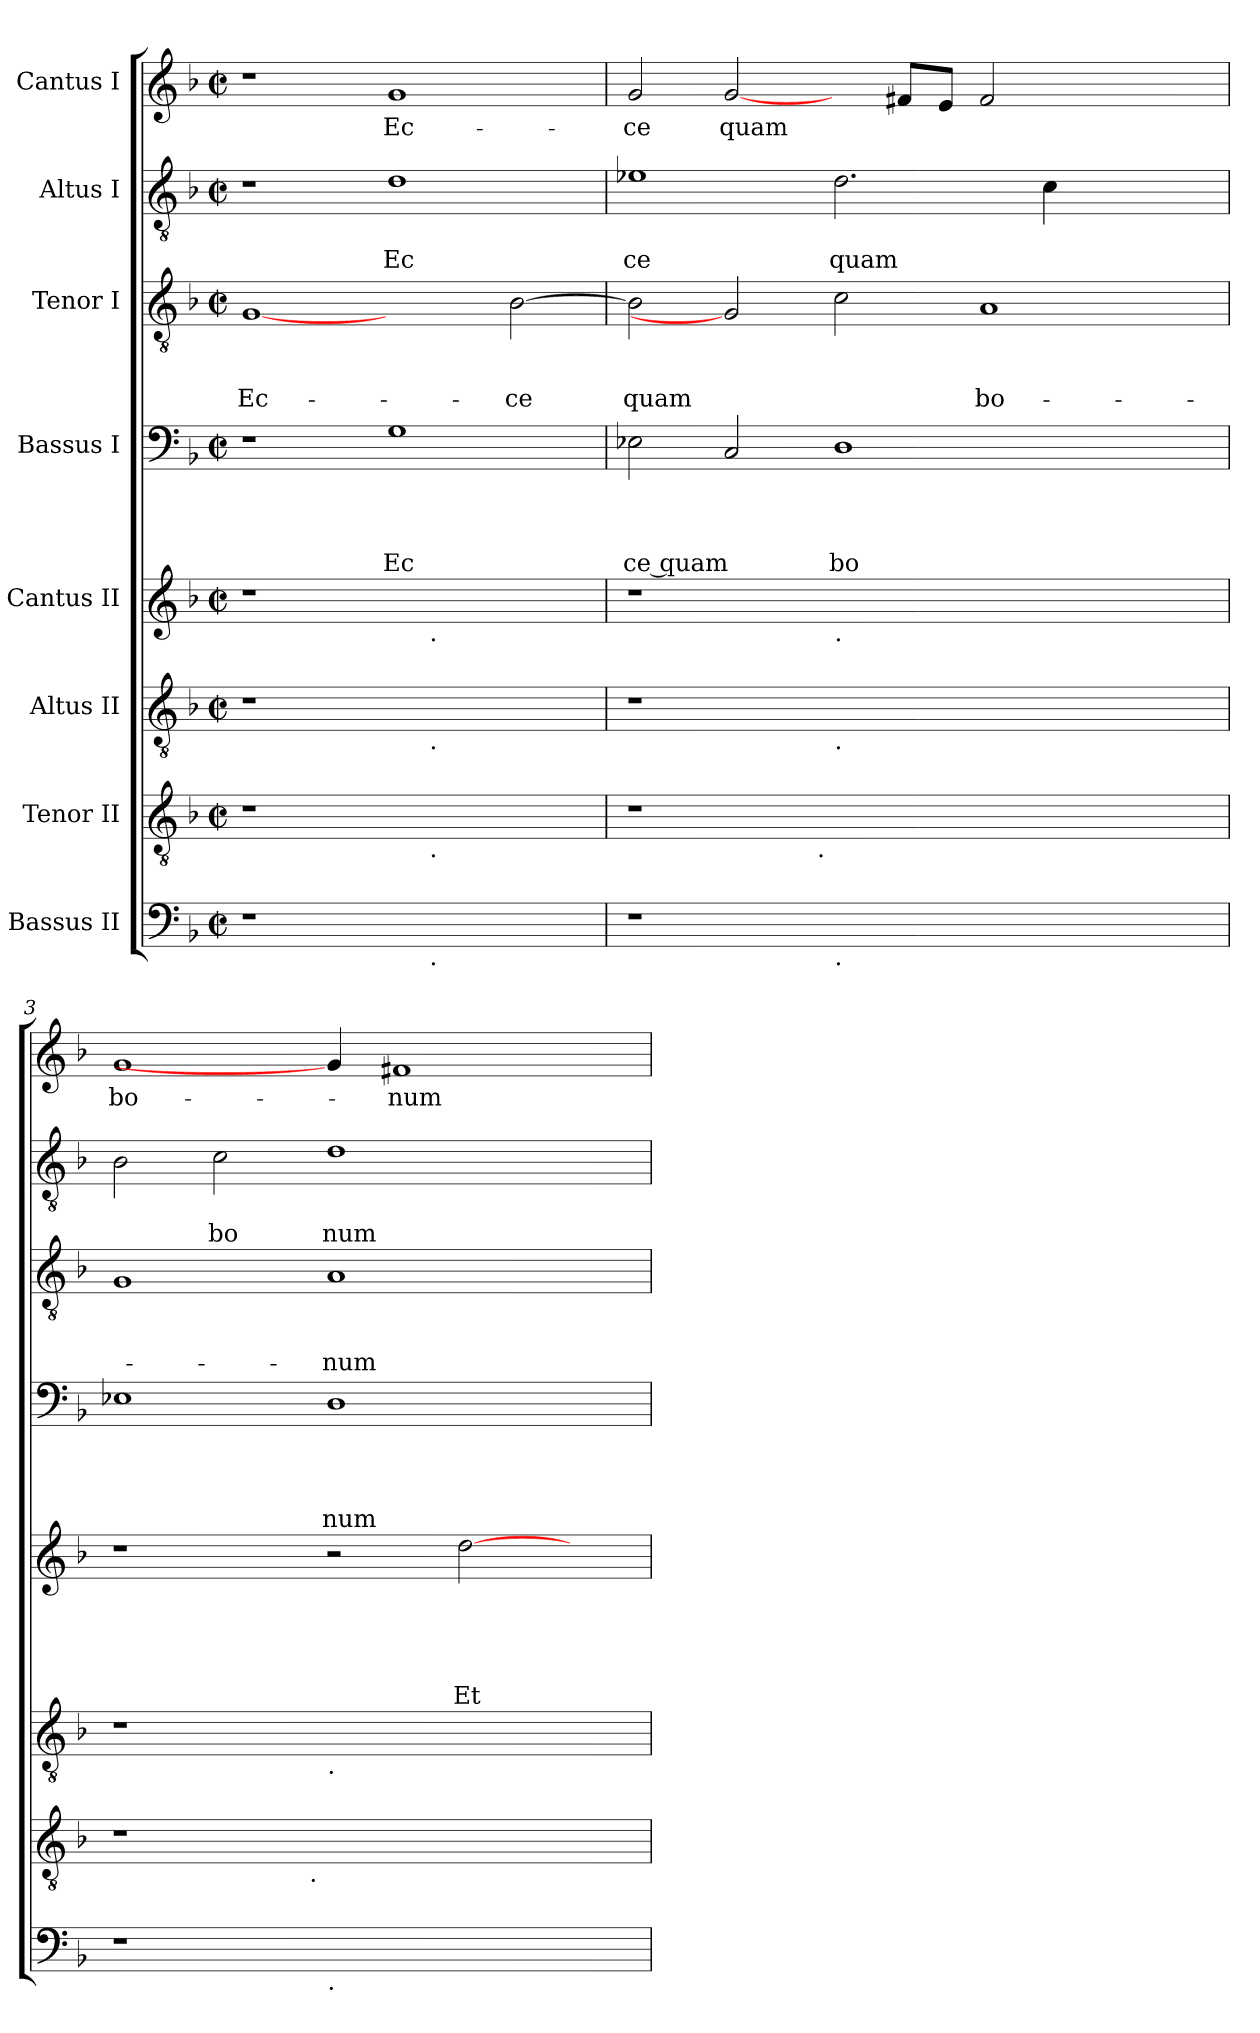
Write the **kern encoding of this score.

**kern	**kern	**kern	**kern	**text	**text	**text	**text	**text	**kern	**text	**text	**text	**text	**kern	**text	**text	**text	**kern	**text	**text	**kern	**text
*part8	*part7	*part6	*part5	*part5	*part5	*part5	*part5	*part5	*part4	*part4	*part4	*part4	*part4	*part3	*part3	*part3	*part3	*part2	*part2	*part2	*part1	*part1
*staff8	*staff7	*staff6	*staff5	*staff5	*staff5	*staff5	*staff5	*staff5	*staff4	*staff4	*staff4	*staff4	*staff4	*staff3	*staff3	*staff3	*staff3	*staff2	*staff2	*staff2	*staff1	*staff1
*I"Bassus II	*I"Tenor II	*I"Altus II	*I"Cantus II	*	*	*	*	*	*I"Bassus I	*	*	*	*	*I"Tenor I	*	*	*	*I"Altus I	*	*	*I"Cantus I	*
*clefF4	*clefGv2	*clefGv2	*clefG2	*	*	*	*	*	*clefF4	*	*	*	*	*clefGv2	*	*	*	*clefGv2	*	*	*clefG2	*
*k[b-]	*k[b-]	*k[b-]	*k[b-]	*	*	*	*	*	*k[b-]	*	*	*	*	*k[b-]	*	*	*	*k[b-]	*	*	*k[b-]	*
*F:	*F:	*F:	*F:	*	*	*	*	*	*F:	*	*	*	*	*F:	*	*	*	*F:	*	*	*F:	*
*M2/2	*M2/2	*M2/2	*M2/2	*	*	*	*	*	*M2/2	*	*	*	*	*M2/2	*	*	*	*M2/2	*	*	*M2/2	*
*met(c|)	*met(c|)	*met(c|)	*met(c|)	*	*	*	*	*	*met(c|)	*	*	*	*	*met(c|)	*	*	*	*met(c|)	*	*	*met(c|)	*
=1	=1	=1	=1	=1	=1	=1	=1	=1	=1	=1	=1	=1	=1	=1	=1	=1	=1	=1	=1	=1	=1	=1
!	!	!	!	!	!	!	!	!	!	!	!	!	!	!	!	!	!LO:LY:b	!	!	!	!	!
1r	1r	1r	1r	.	.	.	.	.	1r	.	.	.	.	[1G	.	.	Ec-	1r	.	.	1r	.
!	!	!	!	!	!	!	!	!	!	!	!	!	!LO:LY:b	!	!	!	!	!	!	!LO:LY:b	!	!LO:LY:b
8ryy	8ryy	8ryy	8ryy	.	.	.	.	.	1G	.	.	.	Ec	2ryy	.	.	.	1d	.	Ec	1g	Ec-
!	!	!	!LO:TX:b:t=.	!	!	!	!	!	!	!	!	!	!	!	!	!	!	!	!	!	!	!
!	!	!LO:TX:b:t=.	!	!	!	!	!	!	!	!	!	!	!	!	!	!	!	!	!	!	!	!
!	!LO:TX:b:t=.	!	!	!	!	!	!	!	!	!	!	!	!	!	!	!	!	!	!	!	!	!
!LO:TX:b:t=.	!	!	!	!	!	!	!	!	!	!	!	!	!	!	!	!	!	!	!	!	!	!
2..ryy	2..ryy	2..ryy	2..ryy	.	.	.	.	.	.	.	.	.	.	.	.	.	.	.	.	.	.	.
!	!	!	!	!	!	!	!	!	!	!	!	!	!	!	!	!	!LO:LY:b	!	!	!	!	!
.	.	.	.	.	.	.	.	.	.	.	.	.	.	[>2B-\	.	.	-ce	.	.	.	.	.
=2	=2	=2	=2	=2	=2	=2	=2	=2	=2	=2	=2	=2	=2	=2	=2	=2	=2	=2	=2	=2	=2	=2
!	!	!	!	!	!	!	!	!	!	!	!	!	!LO:LY:b	!	!	!	!LO:LY:b	!	!	!LO:LY:b	!	!LO:LY:b
*	*^	*	*	*	*	*	*	*	*	*	*	*	*	*	*	*	*	*	*	*	*	*
1r	1r	2ryy	1r	1r	.	.	.	.	.	2E-X\	.	.	.	ce quam	2B-\]	.	.	quam	1e-X	.	ce	2g/	-ce
!	!	!	!	!	!	!	!	!	!	!	!	!	!	!	!	!	!	!	!	!	!	!	!LO:LY:b
.	.	4...ryy	.	.	.	.	.	.	.	2C/	.	.	.	.	2G]	.	.	.	.	.	.	[2g/	quam
!	!	!LO:TX:b:t=.	!	!	!	!	!	!	!	!	!	!	!	!	!	!	!	!	!	!	!	!	!
.	.	1ryy	.	.	.	.	.	.	.	.	.	.	.	.	.	.	.	.	.	.	.	.	.
!	!	!	!	!LO:TX:b:t=.	!	!	!	!	!	!	!	!	!	!	!	!	!	!	!	!	!	!	!
!	!	!	!LO:TX:b:t=.	!	!	!	!	!	!	!	!	!	!	!	!	!	!	!	!	!	!	!	!
!LO:TX:b:t=.	!	!	!	!	!	!	!	!	!	!	!	!	!	!	!	!	!	!	!	!	!	!	!
!	!	!	!	!	!	!	!	!	!	!	!	!	!	!LO:LY:b	!	!	!	!	!	!	!LO:LY:b	!	!
1.ryy	1.ryy	.	1.ryy	1.ryy	.	.	.	.	.	1D	.	.	.	bo	2c\	.	.	.	2.d\	.	quam	4ryy	.
.	.	.	.	.	.	.	.	.	.	.	.	.	.	.	.	.	.	.	.	.	.	8f#/L	.
.	.	.	.	.	.	.	.	.	.	.	.	.	.	.	.	.	.	.	.	.	.	8e/J	.
!	!	!	!	!	!	!	!	!	!	!	!	!	!	!	!	!	!	!LO:LY:b	!	!	!	!	!
.	.	.	.	.	.	.	.	.	.	.	.	.	.	.	1A	.	.	bo-	.	.	.	2f#/	.
.	.	.	.	.	.	.	.	.	.	.	.	.	.	.	.	.	.	.	4c\	.	.	.	.
.	.	2ryy	.	.	.	.	.	.	.	.	.	.	.	.	.	.	.	.	.	.	.	.	.
.	.	.	.	.	.	.	.	.	.	2ryy	.	.	.	.	.	.	.	.	2ryy	.	.	2ryy	.
.	.	32ryy	.	.	.	.	.	.	.	.	.	.	.	.	.	.	.	.	.	.	.	.	.
=3	=3	=3	=3	=3	=3	=3	=3	=3	=3	=3	=3	=3	=3	=3	=3	=3	=3	=3	=3	=3	=3	=3	=3
!	!	!	!	!	!	!	!	!	!	!	!	!	!	!	!	!	!	!	!	!	!	!	!LO:LY:b
1r	1r	2ryy	1r	1r	.	.	.	.	.	1E-X	.	.	.	.	1G	.	.	.	2B-\	.	.	1g	bo-
!	!	!	!	!	!	!	!	!	!	!	!	!	!	!	!	!	!	!	!	!	!LO:LY:b	!	!
.	.	4...ryy	.	.	.	.	.	.	.	.	.	.	.	.	.	.	.	.	2c\	.	bo	.	.
!	!	!LO:TX:b:t=.	!	!	!	!	!	!	!	!	!	!	!	!	!	!	!	!	!	!	!	!	!
.	.	1ryy	.	.	.	.	.	.	.	.	.	.	.	.	.	.	.	.	.	.	.	.	.
!	!	!	!LO:TX:b:t=.	!	!	!	!	!	!	!	!	!	!	!	!	!	!	!	!	!	!	!	!
!LO:TX:b:t=.	!	!	!	!	!	!	!	!	!	!	!	!	!	!	!	!	!	!	!	!	!	!	!
!	!	!	!	!	!	!	!	!	!	!	!	!	!	!LO:LY:b	!	!	!	!LO:LY:b	!	!	!LO:LY:b	!	!
1ryy	1ryy	.	1ryy	2r	.	.	.	.	.	1D	.	.	.	num	1A	.	.	-num	1d	.	num	4g/]	.
!	!	!	!	!	!	!	!	!	!	!	!	!	!	!	!	!	!	!	!	!	!	!	!LO:LY:b
.	.	.	.	.	.	.	.	.	.	.	.	.	.	.	.	.	.	.	.	.	.	1f#X	-num
!	!	!	!	!	!	!	!	!	!LO:LY:b	!	!	!	!	!	!	!	!	!	!	!	!	!	!
.	.	.	.	[>2dd\	.	.	.	.	Et	.	.	.	.	.	.	.	.	.	.	.	.	.	.
.	.	4ryy	.	.	.	.	.	.	.	.	.	.	.	.	.	.	.	.	.	.	.	.	.
4ryy	4ryy	.	4ryy	4ryy	.	.	.	.	.	4ryy	.	.	.	.	4ryy	.	.	.	4ryy	.	.	.	.
.	.	32ryy	.	.	.	.	.	.	.	.	.	.	.	.	.	.	.	.	.	.	.	.	.
*	*v	*v	*	*	*	*	*	*	*	*	*	*	*	*	*	*	*	*	*	*	*	*	*
=	=	=	=	=	=	=	=	=	=	=	=	=	=	=	=	=	=	=	=	=	=	=
*-	*-	*-	*-	*-	*-	*-	*-	*-	*-	*-	*-	*-	*-	*-	*-	*-	*-	*-	*-	*-	*-	*-
